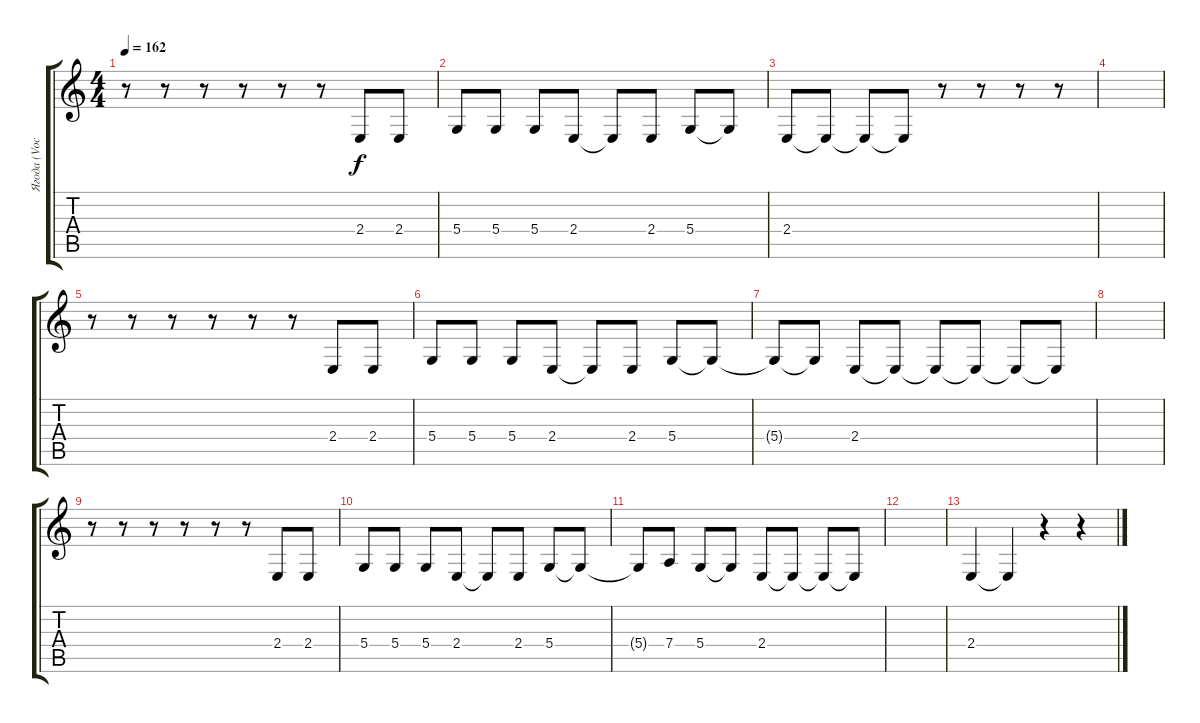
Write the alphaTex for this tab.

\track ("Ягода (Vocal)" "Ягода (Voc") {instrument lead6voice}
\staff {score tabs}
\tuning (E4 B3 G3 D3 A2 E2) {hide}
\ts (4 4)
\tempo 162
\clef g2
\ks c
r.8{dy f} r.8 r.8 r.8 r.8 r.8 2.4.8 2.4.8 |
5.4.8 5.4.8 5.4.8 2.4.8 2.4{t}.8 2.4.8 5.4.8 5.4{t}.8 |
2.4.8 2.4{t}.8 2.4{t}.8 2.4{t}.8 r.8 r.8 r.8 r.8 |
|
r.8 r.8 r.8 r.8 r.8 r.8 2.4.8 2.4.8 |
5.4.8 5.4.8 5.4.8 2.4.8 2.4{t}.8 2.4.8 5.4.8 5.4{t}.8 |
5.4{t}.8 5.4{t}.8 2.4.8 2.4{t}.8 2.4{t}.8 2.4{t}.8 2.4{t}.8 2.4{t}.8 |
|
r.8 r.8 r.8 r.8 r.8 r.8 2.4.8 2.4.8 |
5.4.8 5.4.8 5.4.8 2.4.8 2.4{t}.8 2.4.8 5.4.8 5.4{t}.8 |
5.4{t}.8 7.4.8 5.4.8 5.4{t}.8 2.4.8 2.4{t}.8 2.4{t}.8 2.4{t}.8 |
|
2.4.4 2.4{t}.4 r.4 r.4
